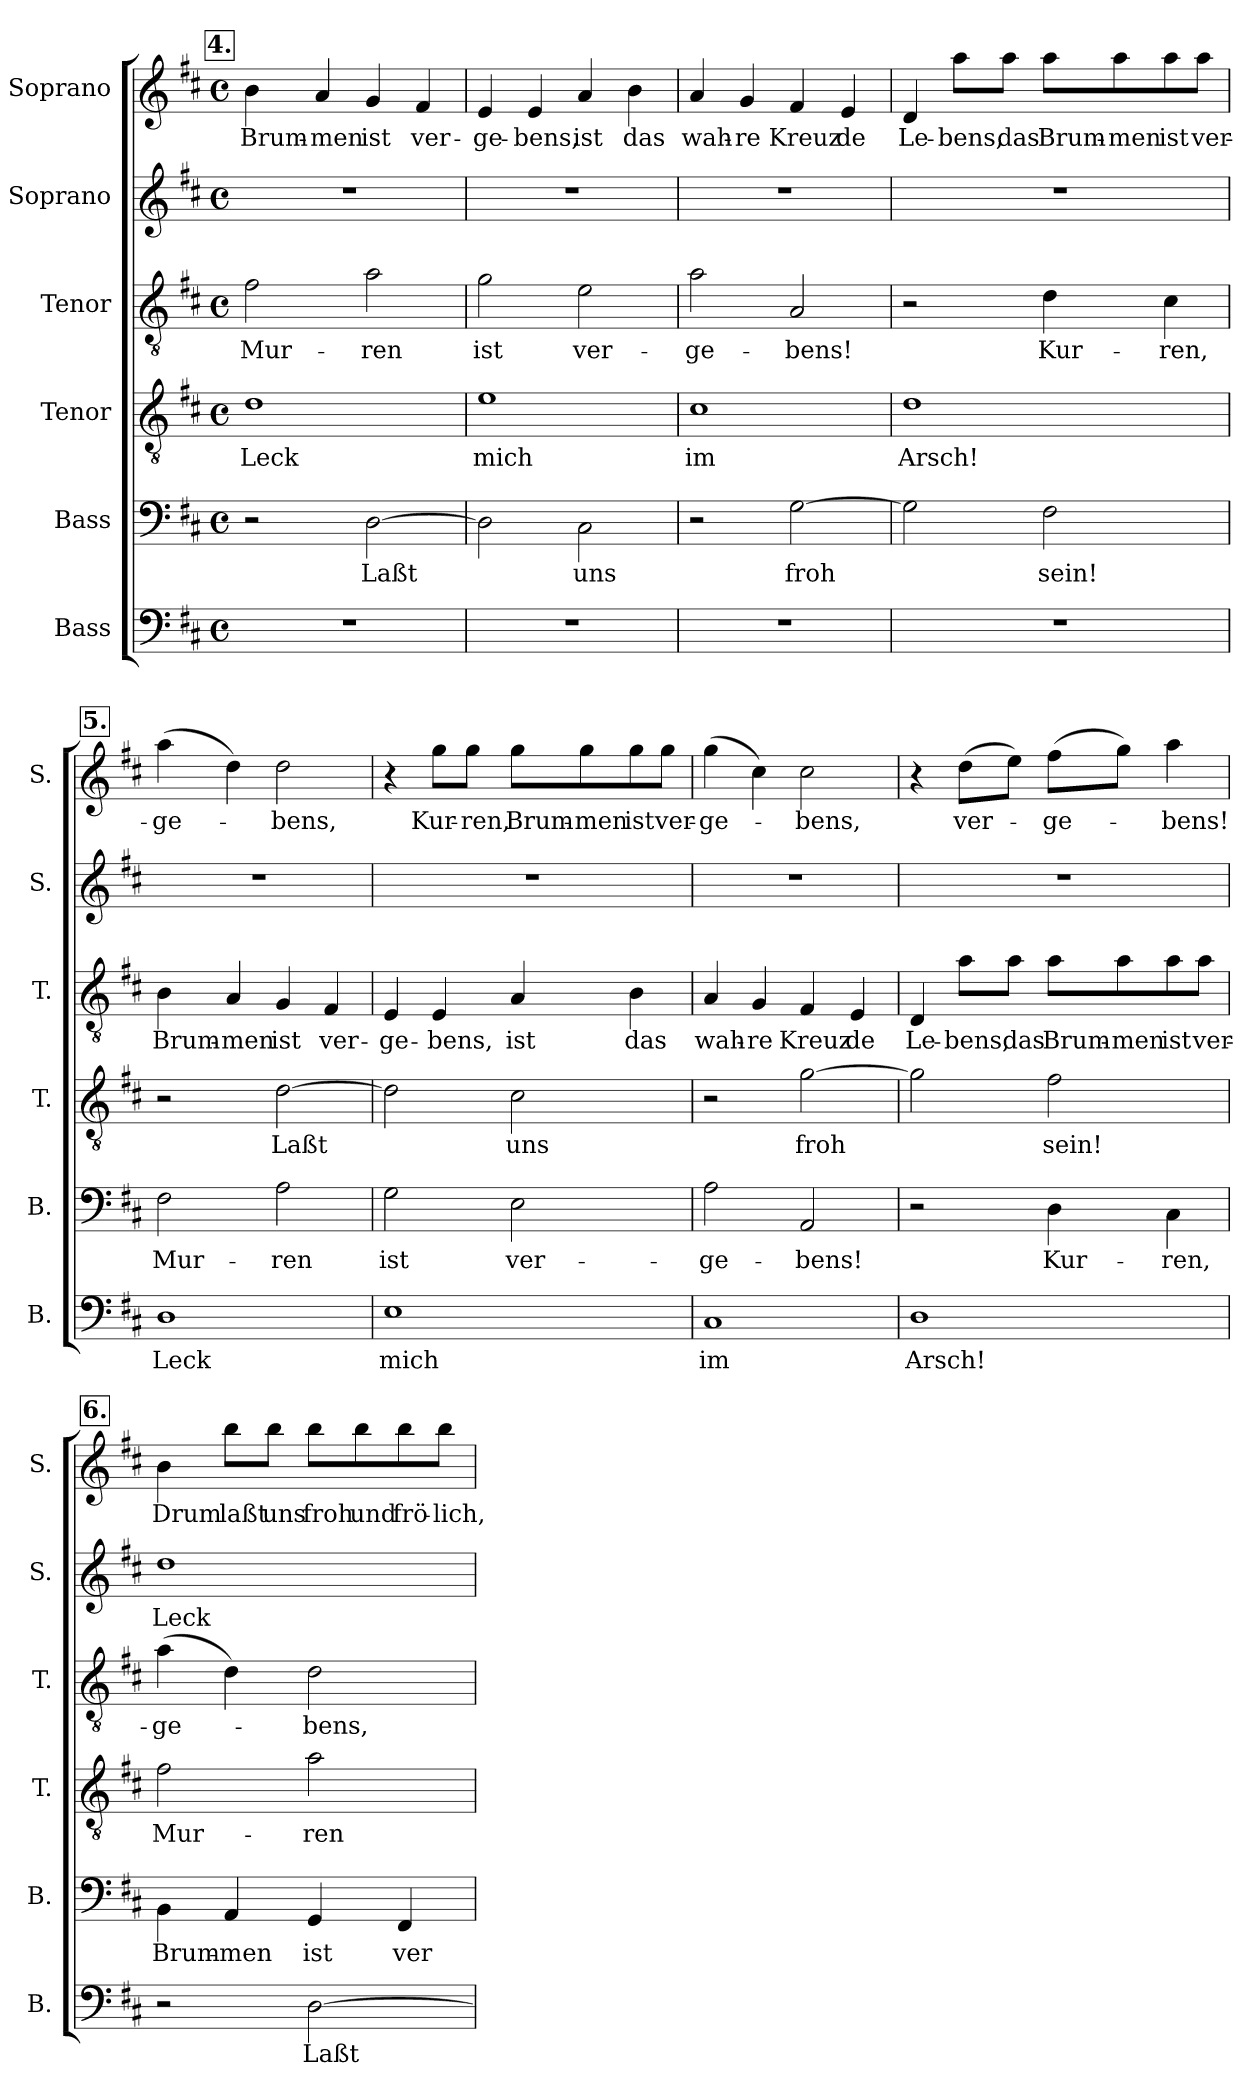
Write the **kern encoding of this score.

**kern	**text	**kern	**text	**kern	**text	**kern	**text	**kern	**text	**kern	**text
*part6	*part6	*part5	*part5	*part4	*part4	*part3	*part3	*part2	*part2	*part1	*part1
*staff6	*staff6	*staff5	*staff5	*staff4	*staff4	*staff3	*staff3	*staff2	*staff2	*staff1	*staff1
*I"Bass	*	*I"Bass	*	*I"Tenor	*	*I"Tenor	*	*I"Soprano	*	*I"Soprano	*
*I'B.	*	*I'B.	*	*I'T.	*	*I'T.	*	*I'S.	*	*I'S.	*
*clefF4	*	*clefF4	*	*clefGv2	*	*clefGv2	*	*clefG2	*	*clefG2	*
*k[f#c#]	*	*k[f#c#]	*	*k[f#c#]	*	*k[f#c#]	*	*k[f#c#]	*	*k[f#c#]	*
*M4/4	*	*M4/4	*	*M4/4	*	*M4/4	*	*M4/4	*	*M4/4	*
*met(c)	*	*met(c)	*	*met(c)	*	*met(c)	*	*met(c)	*	*met(c)	*
!!LO:REH:place=s1:a:B:fs=14:t=4.
=37	=37	=37	=37	=37	=37	=37	=37	=37	=37	=37	=37
!	!	!	!	!	!LO:LY:b	!	!LO:LY:b	!	!	!	!LO:LY:b
1r	.	2r	.	1d	Leck	2f#\	Mur-	1r	.	4b\	Brum-
!	!	!	!	!	!	!	!	!	!	!	!LO:LY:b
.	.	.	.	.	.	.	.	.	.	4a/	-men
!	!	!	!LO:LY:b	!	!	!	!LO:LY:b	!	!	!	!LO:LY:b
.	.	[2D\	Laßt	.	.	2a\	-ren	.	.	4g/	ist
!	!	!	!	!	!	!	!	!	!	!	!LO:LY:b
.	.	.	.	.	.	.	.	.	.	4f#/	ver-
=38	=38	=38	=38	=38	=38	=38	=38	=38	=38	=38	=38
!	!	!	!	!	!LO:LY:b	!	!LO:LY:b	!	!	!	!LO:LY:b
1r	.	2D\]	.	1e	mich	2g\	ist	1r	.	4e/	-ge-
!	!	!	!	!	!	!	!	!	!	!	!LO:LY:b
.	.	.	.	.	.	.	.	.	.	4e/	-bens,
!	!	!	!LO:LY:b	!	!	!	!LO:LY:b	!	!	!	!LO:LY:b
.	.	2C#\	uns	.	.	2e\	ver-	.	.	4a/	ist
!	!	!	!	!	!	!	!	!	!	!	!LO:LY:b
.	.	.	.	.	.	.	.	.	.	4b\	das
=39	=39	=39	=39	=39	=39	=39	=39	=39	=39	=39	=39
!	!	!	!	!	!LO:LY:b	!	!LO:LY:b	!	!	!	!LO:LY:b
1r	.	2r	.	1c#	im	2a\	-ge-	1r	.	4a/	wah-
!	!	!	!	!	!	!	!	!	!	!	!LO:LY:b
.	.	.	.	.	.	.	.	.	.	4g/	-re
!	!	!	!LO:LY:b	!	!	!	!LO:LY:b	!	!	!	!LO:LY:b
.	.	[2G\	froh	.	.	2A/	-bens!	.	.	4f#/	Kreuz
!	!	!	!	!	!	!	!	!	!	!	!LO:LY:b
.	.	.	.	.	.	.	.	.	.	4e/	de
!!LO:PB:g=z
=40	=40	=40	=40	=40	=40	=40	=40	=40	=40	=40	=40
!	!	!	!	!	!LO:LY:b	!	!	!	!	!	!LO:LY:b
1r	.	2G\]	.	1d	Arsch!	2r	.	1r	.	4d/	Le-
!	!	!	!	!	!	!	!	!	!	!	!LO:LY:b
.	.	.	.	.	.	.	.	.	.	8aa\L	-bens,
!	!	!	!	!	!	!	!	!	!	!	!LO:LY:b
.	.	.	.	.	.	.	.	.	.	8aa\J	das
!	!	!	!LO:LY:b	!	!	!	!LO:LY:b	!	!	!	!LO:LY:b
.	.	2F#\	sein!	.	.	4d\	Kur-	.	.	8aa\L	Brum-
!	!	!	!	!	!	!	!	!	!	!	!LO:LY:b
.	.	.	.	.	.	.	.	.	.	8aa\	-men
!	!	!	!	!	!	!	!LO:LY:b	!	!	!	!LO:LY:b
.	.	.	.	.	.	4c#\	-ren,	.	.	8aa\	ist
!	!	!	!	!	!	!	!	!	!	!	!LO:LY:b
.	.	.	.	.	.	.	.	.	.	8aa\J	ver-
!!LO:REH:place=s1:a:B:fs=14:t=5.
=41	=41	=41	=41	=41	=41	=41	=41	=41	=41	=41	=41
!	!LO:LY:b	!	!LO:LY:b	!	!	!	!LO:LY:b	!	!	!	!LO:LY:b
1D	Leck	2F#\	Mur-	2r	.	4B\	Brum-	1r	.	(>4aa\	-ge-
!	!	!	!	!	!	!	!LO:LY:b	!	!	!	!
.	.	.	.	.	.	4A/	-men	.	.	4dd\)	.
!	!	!	!LO:LY:b	!	!LO:LY:b	!	!LO:LY:b	!	!	!	!LO:LY:b
.	.	2A\	-ren	[2d\	Laßt	4G/	ist	.	.	2dd\	-bens,
!	!	!	!	!	!	!	!LO:LY:b	!	!	!	!
.	.	.	.	.	.	4F#/	ver-	.	.	.	.
=42	=42	=42	=42	=42	=42	=42	=42	=42	=42	=42	=42
!	!LO:LY:b	!	!LO:LY:b	!	!	!	!LO:LY:b	!	!	!	!
1E	mich	2G\	ist	2d\]	.	4E/	-ge-	1r	.	4r	.
!	!	!	!	!	!	!	!LO:LY:b	!	!	!	!LO:LY:b
.	.	.	.	.	.	4E/	-bens,	.	.	8gg\L	Kur-
!	!	!	!	!	!	!	!	!	!	!	!LO:LY:b
.	.	.	.	.	.	.	.	.	.	8gg\J	-ren,
!	!	!	!LO:LY:b	!	!LO:LY:b	!	!LO:LY:b	!	!	!	!LO:LY:b
.	.	2E\	ver-	2c#\	uns	4A/	ist	.	.	8gg\L	Brum-
!	!	!	!	!	!	!	!	!	!	!	!LO:LY:b
.	.	.	.	.	.	.	.	.	.	8gg\	-men
!	!	!	!	!	!	!	!LO:LY:b	!	!	!	!LO:LY:b
.	.	.	.	.	.	4B\	das	.	.	8gg\	ist
!	!	!	!	!	!	!	!	!	!	!	!LO:LY:b
.	.	.	.	.	.	.	.	.	.	8gg\J	ver-
!!LO:LB:g=z
=43	=43	=43	=43	=43	=43	=43	=43	=43	=43	=43	=43
!	!LO:LY:b	!	!LO:LY:b	!	!	!	!LO:LY:b	!	!	!	!LO:LY:b
1C#	im	2A\	-ge-	2r	.	4A/	wah-	1r	.	(>4gg\	-ge-
!	!	!	!	!	!	!	!LO:LY:b	!	!	!	!
.	.	.	.	.	.	4G/	-re	.	.	4cc#\)	.
!	!	!	!LO:LY:b	!	!LO:LY:b	!	!LO:LY:b	!	!	!	!LO:LY:b
.	.	2AA/	-bens!	[2g\	froh	4F#/	Kreuz	.	.	2cc#\	-bens,
!	!	!	!	!	!	!	!LO:LY:b	!	!	!	!
.	.	.	.	.	.	4E/	de	.	.	.	.
=44	=44	=44	=44	=44	=44	=44	=44	=44	=44	=44	=44
!	!LO:LY:b	!	!	!	!	!	!LO:LY:b	!	!	!	!
1D	Arsch!	2r	.	2g\]	.	4D/	Le-	1r	.	4r	.
!	!	!	!	!	!	!	!LO:LY:b	!	!	!	!LO:LY:b
.	.	.	.	.	.	8a\L	-bens,	.	.	(>8dd\L	ver-
!	!	!	!	!	!	!	!LO:LY:b	!	!	!	!
.	.	.	.	.	.	8a\J	das	.	.	8ee\J)	.
!	!	!	!LO:LY:b	!	!LO:LY:b	!	!LO:LY:b	!	!	!	!LO:LY:b
.	.	4D\	Kur-	2f#\	sein!	8a\L	Brum-	.	.	(>8ff#\L	-ge-
!	!	!	!	!	!	!	!LO:LY:b	!	!	!	!
.	.	.	.	.	.	8a\	-men	.	.	8gg\J)	.
!	!	!	!LO:LY:b	!	!	!	!LO:LY:b	!	!	!	!LO:LY:b
.	.	4C#\	-ren,	.	.	8a\	ist	.	.	4aa\	-bens!
!	!	!	!	!	!	!	!LO:LY:b	!	!	!	!
.	.	.	.	.	.	8a\J	ver-	.	.	.	.
!!LO:REH:place=s1:a:B:fs=14:t=6.
=45	=45	=45	=45	=45	=45	=45	=45	=45	=45	=45	=45
!	!	!	!LO:LY:b	!	!LO:LY:b	!	!LO:LY:b	!	!LO:LY:b	!	!LO:LY:b
2r	.	4BB\	Brum-	2f#\	Mur-	(>4a\	-ge-	1dd	Leck	4b\	Drum
!	!	!	!LO:LY:b	!	!	!	!	!	!	!	!LO:LY:b
.	.	4AA/	-men	.	.	4d\)	.	.	.	8bb\L	laßt
!	!	!	!	!	!	!	!	!	!	!	!LO:LY:b
.	.	.	.	.	.	.	.	.	.	8bb\J	uns
!	!LO:LY:b	!	!LO:LY:b	!	!LO:LY:b	!	!LO:LY:b	!	!	!	!LO:LY:b
[2D\	Laßt	4GG/	ist	2a\	-ren	2d\	-bens,	.	.	8bb\L	froh
!	!	!	!	!	!	!	!	!	!	!	!LO:LY:b
.	.	.	.	.	.	.	.	.	.	8bb\	und
!	!	!	!LO:LY:b	!	!	!	!	!	!	!	!LO:LY:b
.	.	4FF#/	ver-	.	.	.	.	.	.	8bb\	frö-
!	!	!	!	!	!	!	!	!	!	!	!LO:LY:b
.	.	.	.	.	.	.	.	.	.	8bb\J	-lich,
=	=	=	=	=	=	=	=	=	=	=	=
*-	*-	*-	*-	*-	*-	*-	*-	*-	*-	*-	*-
